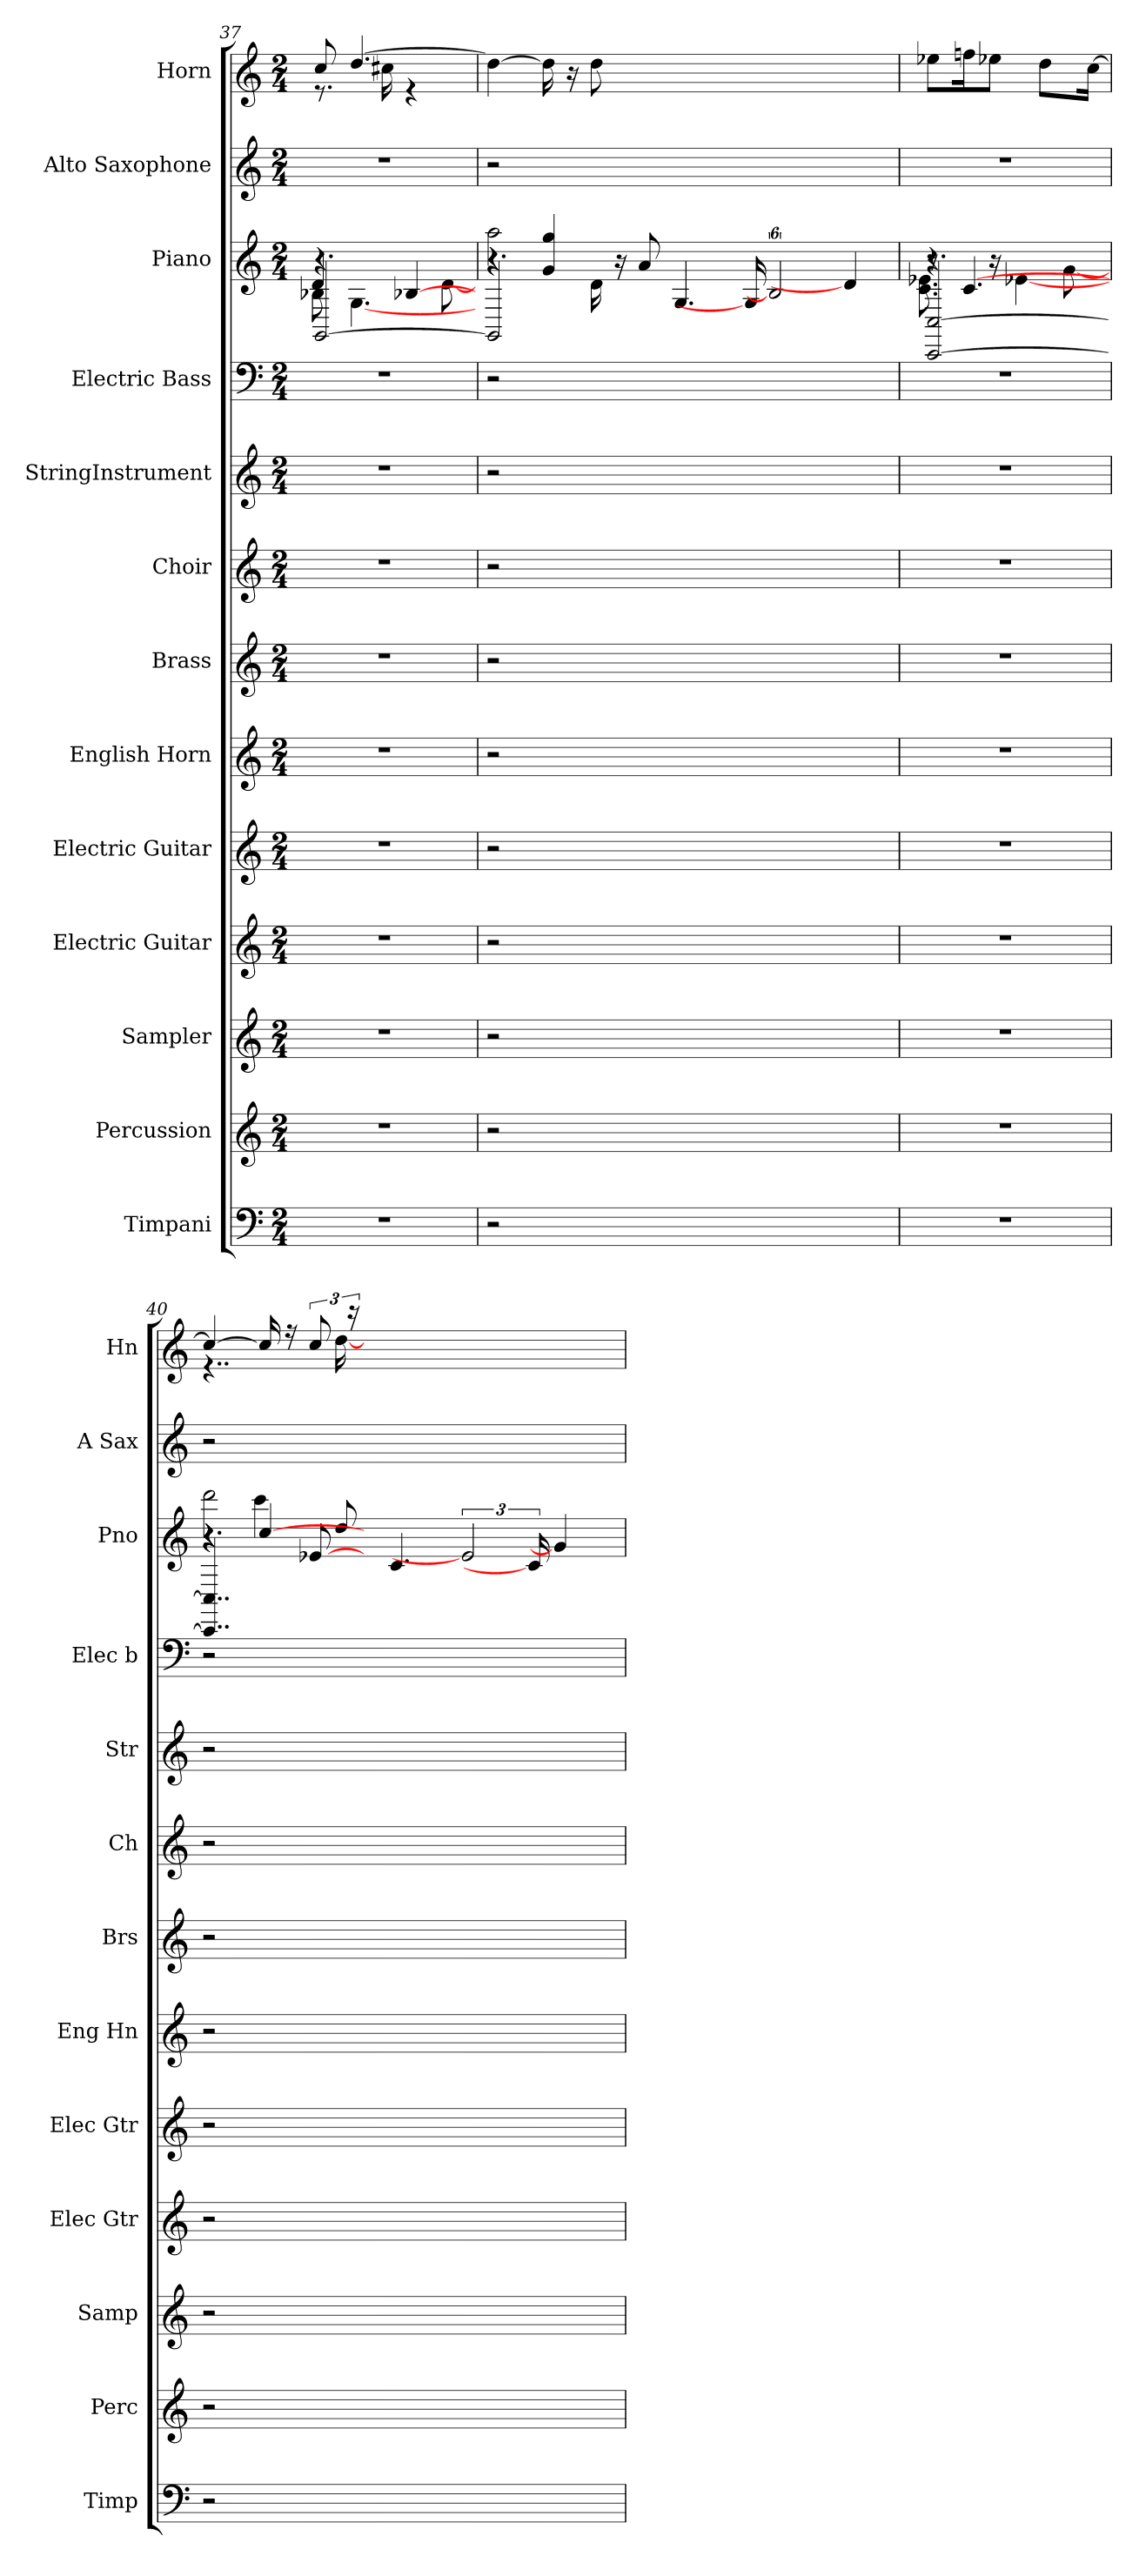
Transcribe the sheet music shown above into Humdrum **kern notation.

**kern	**kern	**kern	**kern	**kern	**kern	**kern	**kern	**kern	**kern	**kern	**kern	**kern
*part13	*part12	*part11	*part10	*part9	*part8	*part7	*part6	*part5	*part4	*part3	*part2	*part1
*staff13	*staff12	*staff11	*staff10	*staff9	*staff8	*staff7	*staff6	*staff5	*staff4	*staff3	*staff2	*staff1
*I"Timpani	*I"Percussion	*I"Sampler	*I"Electric Guitar	*I"Electric Guitar	*I"English Horn	*I"Brass	*I"Choir	*I"StringInstrument	*I"Electric Bass	*I"Piano	*I"Alto Saxophone	*I"Horn
*I'Timp	*I'Perc	*I'Samp	*I'Elec Gtr	*I'Elec Gtr	*I'Eng Hn	*I'Brs	*I'Ch	*I'Str	*I'Elec b	*I'Pno	*I'A Sax	*I'Hn
*clefF4	*clefG2	*clefG2	*clefG2	*clefG2	*clefG2	*clefG2	*clefG2	*clefG2	*clefF4	*clefG2	*clefG2	*clefG2
*	*	*	*	*	*ITrd4c7	*	*	*	*	*	*ITrd5c9	*ITrd4c7
*M2/4	*M2/4	*M2/4	*M2/4	*M2/4	*M2/4	*M2/4	*M2/4	*M2/4	*M2/4	*M2/4	*M2/4	*M2/4
=37	=37	=37	=37	=37	=37	=37	=37	=37	=37	=37	=37	=37
*	*	*	*	*	*	*	*	*	*	*^	*	*^
*	*	*	*	*	*	*	*	*	*	*	*^	*	*	*
*	*	*	*	*	*	*	*	*	*	*	*	*^	*	*	*
2r	2r	2r	2r	2r	2r	2r	2r	2r	2r	[2GG	8B-X	4d	4.r	2r	8f	8.r
.	.	.	.	.	.	.	.	.	.	.	[4.G	.	.	.	[4.g	.
.	.	.	.	.	.	.	.	.	.	.	.	.	.	.	.	16f#X
.	.	.	.	.	.	.	.	.	.	.	.	[4B-X	.	.	.	4r
.	.	.	.	.	.	.	.	.	.	.	.	.	[8d	.	.	.
*	*	*	*	*	*	*	*	*	*	*	*	*	*	*	*v	*v
=38	=38	=38	=38	=38	=38	=38	=38	=38	=38	=38	=38	=38	=38	=38	=38
2r	2r	2r	2r	2r	2r	2r	2r	2r	2r	2GG]	2aa	4r	4.r	2r	4g_
.	.	.	.	.	.	.	.	.	.	.	.	4g 4gg	.	.	16g]
.	.	.	.	.	.	.	.	.	.	.	.	.	.	.	16r
.	.	.	.	.	.	.	.	.	.	.	.	.	16d	.	8g
.	.	.	.	.	.	.	.	.	.	.	.	.	16r	.	.
48%59ryy	48%59ryy	48%59ryy	48%59ryy	48%59ryy	48%59ryy	48%59ryy	48%59ryy	48%59ryy	48%59ryy	8a	48%59ryy	48%59ryy	48%59ryy	48%59ryy	48%59ryy
.	.	.	.	.	.	.	.	.	.	4.G	.	.	.	.	.
.	.	.	.	.	.	.	.	.	.	16G]	.	.	.	.	.
.	.	.	.	.	.	.	.	.	.	12%5B-]	.	.	.	.	.
.	.	.	.	.	.	.	.	.	.	4d]	.	.	.	.	.
=39	=39	=39	=39	=39	=39	=39	=39	=39	=39	=39	=39	=39	=39	=39	=39
2r	2r	2r	2r	2r	2r	2r	2r	2r	2r	[2CC [2C	8.c 8.e-X	8r	4.r	2r	8a-X\L
.	.	.	.	.	.	.	.	.	.	.	.	[4.c	.	.	16b-\K
.	.	.	.	.	.	.	.	.	.	.	16r	.	.	.	8a-X\J
.	.	.	.	.	.	.	.	.	.	.	[4e-X	.	.	.	.
.	.	.	.	.	.	.	.	.	.	.	.	.	.	.	8g\L
.	.	.	.	.	.	.	.	.	.	.	.	.	[8g	.	.
.	.	.	.	.	.	.	.	.	.	.	.	.	.	.	[16f\Jk
=40	=40	=40	=40	=40	=40	=40	=40	=40	=40	=40	=40	=40	=40	=40	=40
*	*	*	*	*	*	*	*	*	*	*	*	*	*^	*	*^
2r	2r	2r	2r	2r	2r	2r	2r	2r	2r	4..CC] 4..C]	2ddd	4r	4r	4.r	2r	4f_	4..r
.	.	.	.	.	.	.	.	.	.	.	.	[4cc	4ccc	.	.	16f]	.
.	.	.	.	.	.	.	.	.	.	.	.	.	.	.	.	16r	.
.	.	.	.	.	.	.	.	.	.	.	.	.	.	[8e-X	.	12f	.
.	.	.	.	.	.	.	.	.	.	8dd	.	.	.	.	.	.	[16g
.	.	.	.	.	.	.	.	.	.	.	.	.	.	.	.	24r	.
1ryy	1ryy	1ryy	1ryy	1ryy	1ryy	1ryy	1ryy	1ryy	1ryy	.	1ryy	1ryy	1ryy	1ryy	1ryy	1ryy	1ryy
.	.	.	.	.	.	.	.	.	.	4.c	.	.	.	.	.	.	.
.	.	.	.	.	.	.	.	.	.	3e-]	.	.	.	.	.	.	.
.	.	.	.	.	.	.	.	.	.	24c]	.	.	.	.	.	.	.
.	.	.	.	.	.	.	.	.	.	4g]	.	.	.	.	.	.	.
16ryy	16ryy	16ryy	16ryy	16ryy	16ryy	16ryy	16ryy	16ryy	16ryy	.	16ryy	16ryy	16ryy	16ryy	16ryy	16ryy	16ryy
*	*	*	*	*	*	*	*	*	*	*v	*v	*v	*v	*v	*	*v	*v
=	=	=	=	=	=	=	=	=	=	=	=	=
*-	*-	*-	*-	*-	*-	*-	*-	*-	*-	*-	*-	*-
